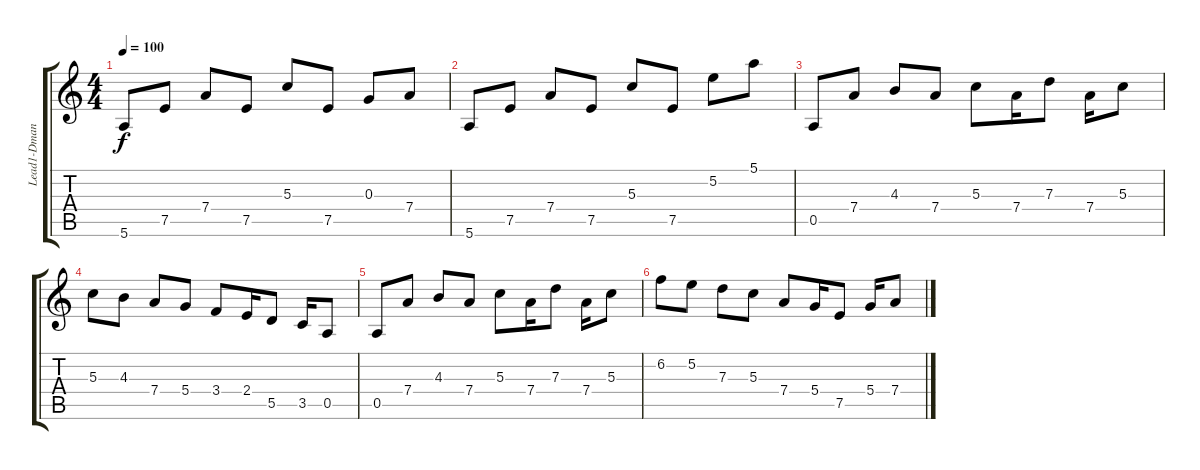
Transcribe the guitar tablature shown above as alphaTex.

\track ("Lead1-Dman" "Lead1-Dman") {instrument distortionguitar}
\staff {score tabs}
\tuning (E4 B3 G3 D3 A2 E2) {hide}
\ts (4 4)
\tempo 100
\clef g2
\ks c
5.6.8{dy f} 7.5.8 7.4.8 7.5.8 5.3.8 7.5.8 0.3.8 7.4.8 |
5.6.8 7.5.8 7.4.8 7.5.8 5.3.8 7.5.8 5.2.8 5.1.8 |
0.5.8 7.4.8 4.3.8 7.4.8 5.3.8 7.4.16 7.3.8 7.4.16 5.3.8 |
5.3.8 4.3.8 7.4.8 5.4.8 3.4.8 2.4.16 5.5.8 3.5.16 0.5.8 |
0.5.8 7.4.8 4.3.8 7.4.8 5.3.8 7.4.16 7.3.8 7.4.16 5.3.8 |
6.2.8 5.2.8 7.3.8 5.3.8 7.4.8 5.4.16 7.5.8 5.4.16 7.4.8
